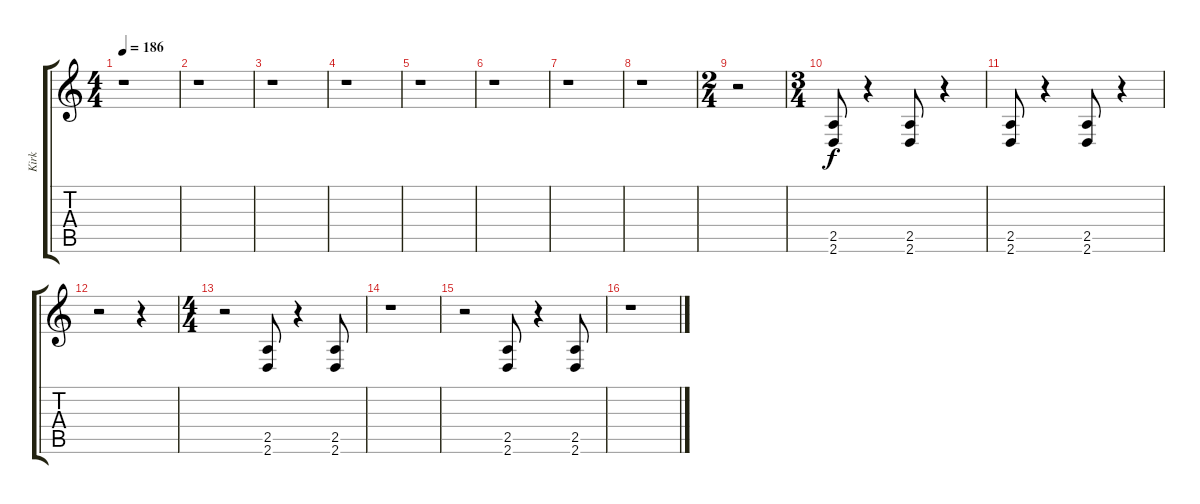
\track ("Kirk" "Kirk") {instrument distortionguitar}
\staff {score tabs}
\tuning (D4 A3 F3 C3 G2 C2) {hide}
\ts (4 4)
\tempo 186
\clef g2
\ks c
r.1{dy f} |
r.1 |
r.1 |
r.1 |
r.1 |
r.1 |
r.1 |
r.1 |
\ts (2 4)
r.2 |
\ts (3 4)
(2.5 2.6).8 r.4 (2.5 2.6).8 r.4 |
(2.5 2.6).8 r.4 (2.5 2.6).8 r.4 |
r.2 r.4 |
\ts (4 4)
r.2 (2.5 2.6).8 r.4 (2.5 2.6).8 |
r.1 |
r.2 (2.5 2.6).8 r.4 (2.5 2.6).8 |
r.1
